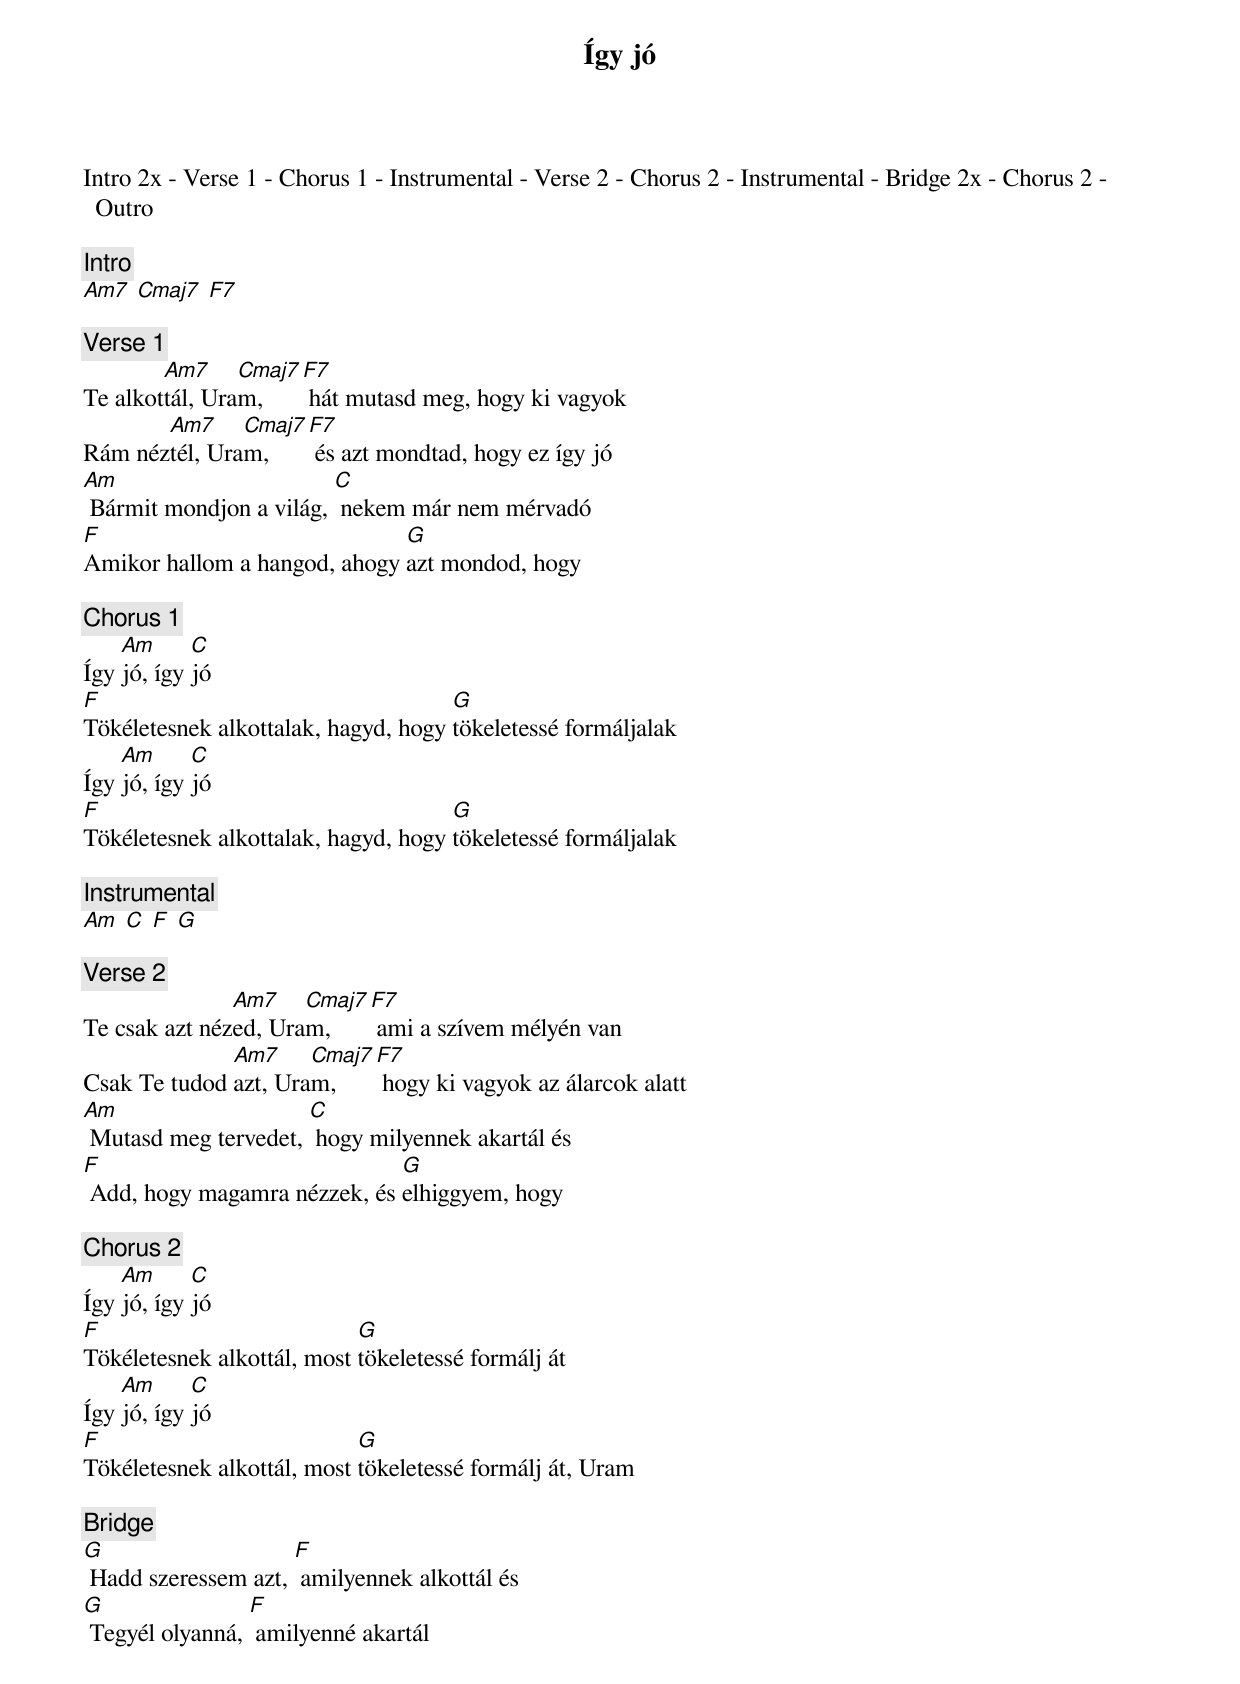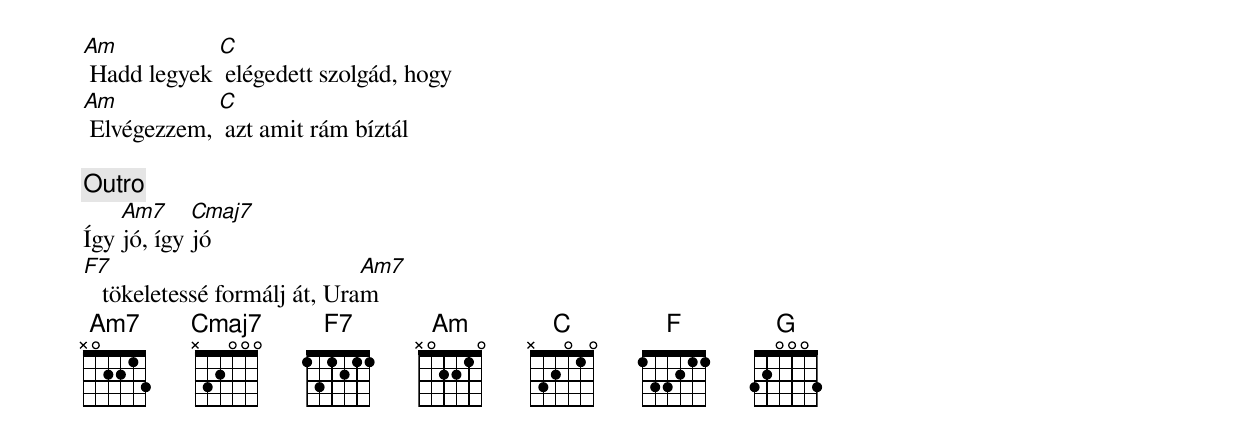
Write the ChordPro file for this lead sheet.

{title: Így jó}
{subtitle: }

Intro 2x - Verse 1 - Chorus 1 - Instrumental - Verse 2 - Chorus 2 - Instrumental - Bridge 2x - Chorus 2 - Outro

{c: Intro}
[Am7] [Cmaj7] [F7]

{c: Verse 1}
Te alkot[Am7]tál, Ura[Cmaj7]m, [F7] hát mutasd meg, hogy ki vagyok
Rám néz[Am7]tél, Ura[Cmaj7]m, [F7] és azt mondtad, hogy ez így jó
[Am] Bármit mondjon a világ, [C] nekem már nem mérvadó
[F]Amikor hallom a hangod, ahogy [G]azt mondod, hogy

{c: Chorus 1}
Így [Am]jó, így [C]jó
[F]Tökéletesnek alkottalak, hagyd, hogy [G]tökeletessé formáljalak
Így [Am]jó, így [C]jó
[F]Tökéletesnek alkottalak, hagyd, hogy [G]tökeletessé formáljalak

{c: Instrumental}
[Am] [C] [F] [G]

{c: Verse 2}
Te csak azt néz[Am7]ed, Ura[Cmaj7]m, [F7] ami a szívem mélyén van
Csak Te tudod [Am7]azt, Ura[Cmaj7]m, [F7] hogy ki vagyok az álarcok alatt
[Am] Mutasd meg tervedet, [C] hogy milyennek akartál és
[F] Add, hogy magamra nézzek, és [G]elhiggyem, hogy

{c: Chorus 2}
Így [Am]jó, így [C]jó
[F]Tökéletesnek alkottál, most [G]tökeletessé formálj át
Így [Am]jó, így [C]jó
[F]Tökéletesnek alkottál, most [G]tökeletessé formálj át, Uram

{c: Bridge}
[G] Hadd szeressem azt, [F] amilyennek alkottál és
[G] Tegyél olyanná, [F] amilyenné akartál
[Am] Hadd legyek [C] elégedett szolgád, hogy
[Am] Elvégezzem, [C] azt amit rám bíztál

{c: Outro}
Így [Am7]jó, így [Cmaj7]jó
[F7]   tökeletessé formálj át, Ura[Am7]m
